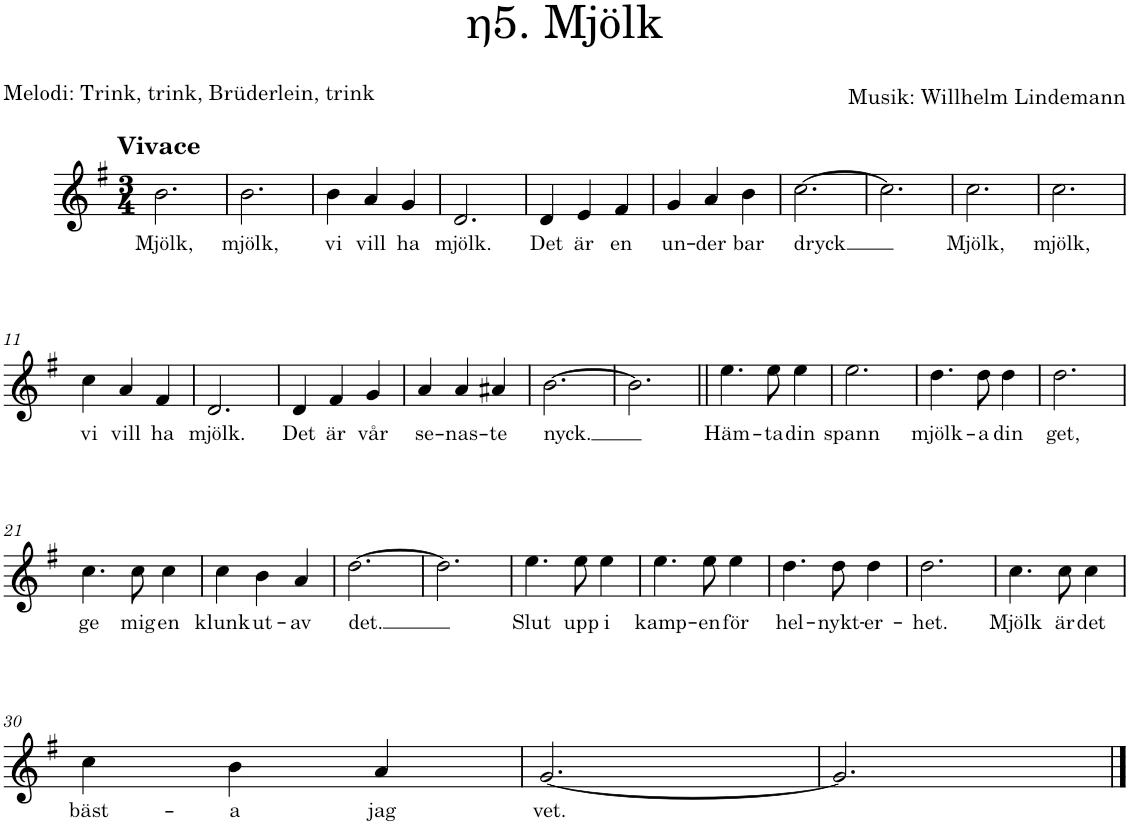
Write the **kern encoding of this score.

**kern	**text
*part1	*part1
*staff1	*staff1
*I"Instrument 1	*
*clefG2	*
*k[f#]	*
*M3/4	*
=1	=1
!LO:TX:a:B:t=Vivace	!
!	!LO:LY:b
2.b\	Mjölk,
=2	=2
!	!LO:LY:b
2.b\	mjölk,
=3	=3
!	!LO:LY:b
4b\	vi
!	!LO:LY:b
4a/	vill
!	!LO:LY:b
4g/	ha
=4	=4
!	!LO:LY:b
2.d/	mjölk.
=5	=5
!	!LO:LY:b
4d/	Det
!	!LO:LY:b
4e/	är
!	!LO:LY:b
4f#/	en
=6	=6
!	!LO:LY:b
4g/	un-
!	!LO:LY:b
4a/	der
!	!LO:LY:b
4b\	bar
=7	=7
!	!LO:LY:b
[2.cc\	dryck
=8	=8
2.cc\]	.
=9	=9
!	!LO:LY:b
2.cc\	Mjölk,
=10	=10
!	!LO:LY:b
2.cc\	mjölk,
!!LO:LB:g=z
=11	=11
!	!LO:LY:b
4cc\	vi
!	!LO:LY:b
4a/	vill
!	!LO:LY:b
4f#/	ha
=12	=12
!	!LO:LY:b
2.d/	mjölk.
=13	=13
!	!LO:LY:b
4d/	Det
!	!LO:LY:b
4f#/	är
!	!LO:LY:b
4g/	vår
=14	=14
!	!LO:LY:b
4a/	se-
!	!LO:LY:b
4a/	-nas-
!	!LO:LY:b
4a#X/	-te
=15	=15
!	!LO:LY:b
[2.b\	nyck.
=16	=16
2.b\]	.
=17||	=17||
!	!LO:LY:b
4.ee\	Häm-
!	!LO:LY:b
8ee\	-ta
!	!LO:LY:b
4ee\	din
=18	=18
!	!LO:LY:b
2.ee\	-spann
=19	=19
!	!LO:LY:b
4.dd\	mjölk-
!	!LO:LY:b
8dd\	-a
!	!LO:LY:b
4dd\	din
=20	=20
!	!LO:LY:b
2.dd\	get,
!!LO:LB:g=z
=21	=21
!	!LO:LY:b
4.cc\	ge
!	!LO:LY:b
8cc\	mig
!	!LO:LY:b
4cc\	en
=22	=22
!	!LO:LY:b
4cc\	klunk
!	!LO:LY:b
4b\	ut-
!	!LO:LY:b
4a/	-av
=23	=23
!	!LO:LY:b
[2.dd\	det.
=24	=24
2.dd\]	.
=25	=25
!	!LO:LY:b
4.ee\	Slut
!	!LO:LY:b
8ee\	upp
!	!LO:LY:b
4ee\	i
=26	=26
!	!LO:LY:b
4.ee\	kamp-
!	!LO:LY:b
8ee\	-en
!	!LO:LY:b
4ee\	för
=27	=27
!	!LO:LY:b
4.dd\	hel-
!	!LO:LY:b
8dd\	-nykt-
!	!LO:LY:b
4dd\	-er-
=28	=28
!	!LO:LY:b
2.dd\	-het.
=29	=29
!	!LO:LY:b
4.cc\	Mjölk
!	!LO:LY:b
8cc\	är
!	!LO:LY:b
4cc\	det
!!LO:LB:g=z
=30	=30
!	!LO:LY:b
4cc\	bäst-
!	!LO:LY:b
4b\	-a
!	!LO:LY:b
4a/	jag
=31	=31
!	!LO:LY:b
[2.g/	vet.
=32	=32
2.g/]	.
==	==
*-	*-
